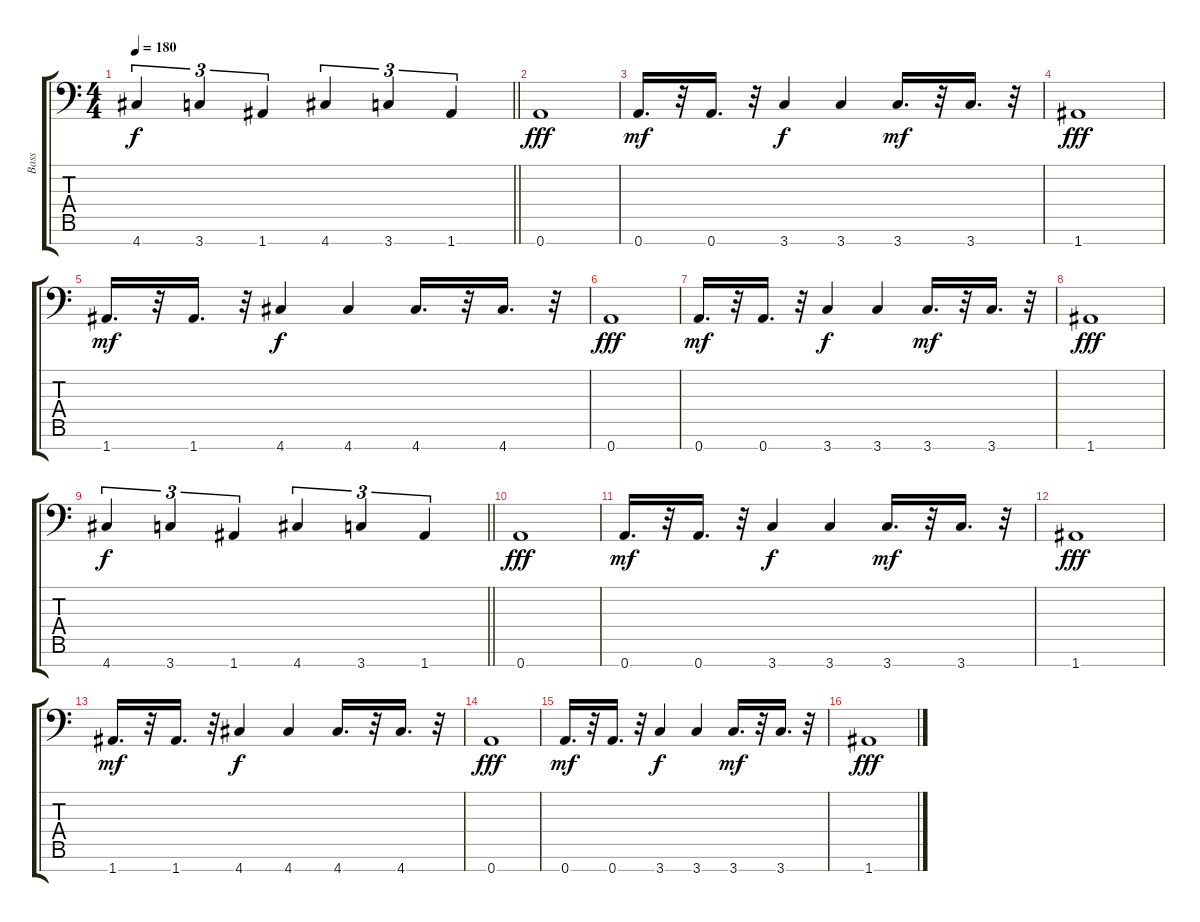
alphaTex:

\track ("Bass" "Bass") {instrument electricbasspick}
\staff {score tabs}
\tuning (E4 B3 G3 D3 A2 E2 A1) {hide}
\ts (4 4)
\tempo 180
\clef f4
\barLineRight lightlight
\ks c
4.7.4{tu (3 2) dy f} 3.7.4{tu (3 2)} 1.7.4{tu (3 2)} 4.7.4{tu (3 2)} 3.7.4{tu (3 2)} 1.7.4{tu (3 2)} |
0.7.1{dy fff} |
0.7.16{d dy mf} r.32 0.7.16{d} r.32 3.7.4{dy f} 3.7.4 3.7.16{d dy mf} r.32 3.7.16{d} r.32 |
1.7.1{dy fff} |
1.7.16{d dy mf} r.32 1.7.16{d} r.32 4.7.4{dy f} 4.7.4 4.7.16{d} r.32 4.7.16{d} r.32 |
0.7.1{dy fff} |
0.7.16{d dy mf} r.32 0.7.16{d} r.32 3.7.4{dy f} 3.7.4 3.7.16{d dy mf} r.32 3.7.16{d} r.32 |
1.7.1{dy fff} |
\barLineRight lightlight
4.7.4{tu (3 2) dy f} 3.7.4{tu (3 2)} 1.7.4{tu (3 2)} 4.7.4{tu (3 2)} 3.7.4{tu (3 2)} 1.7.4{tu (3 2)} |
0.7.1{dy fff} |
0.7.16{d dy mf} r.32 0.7.16{d} r.32 3.7.4{dy f} 3.7.4 3.7.16{d dy mf} r.32 3.7.16{d} r.32 |
1.7.1{dy fff} |
1.7.16{d dy mf} r.32 1.7.16{d} r.32 4.7.4{dy f} 4.7.4 4.7.16{d} r.32 4.7.16{d} r.32 |
0.7.1{dy fff} |
0.7.16{d dy mf} r.32 0.7.16{d} r.32 3.7.4{dy f} 3.7.4 3.7.16{d dy mf} r.32 3.7.16{d} r.32 |
1.7.1{dy fff}
